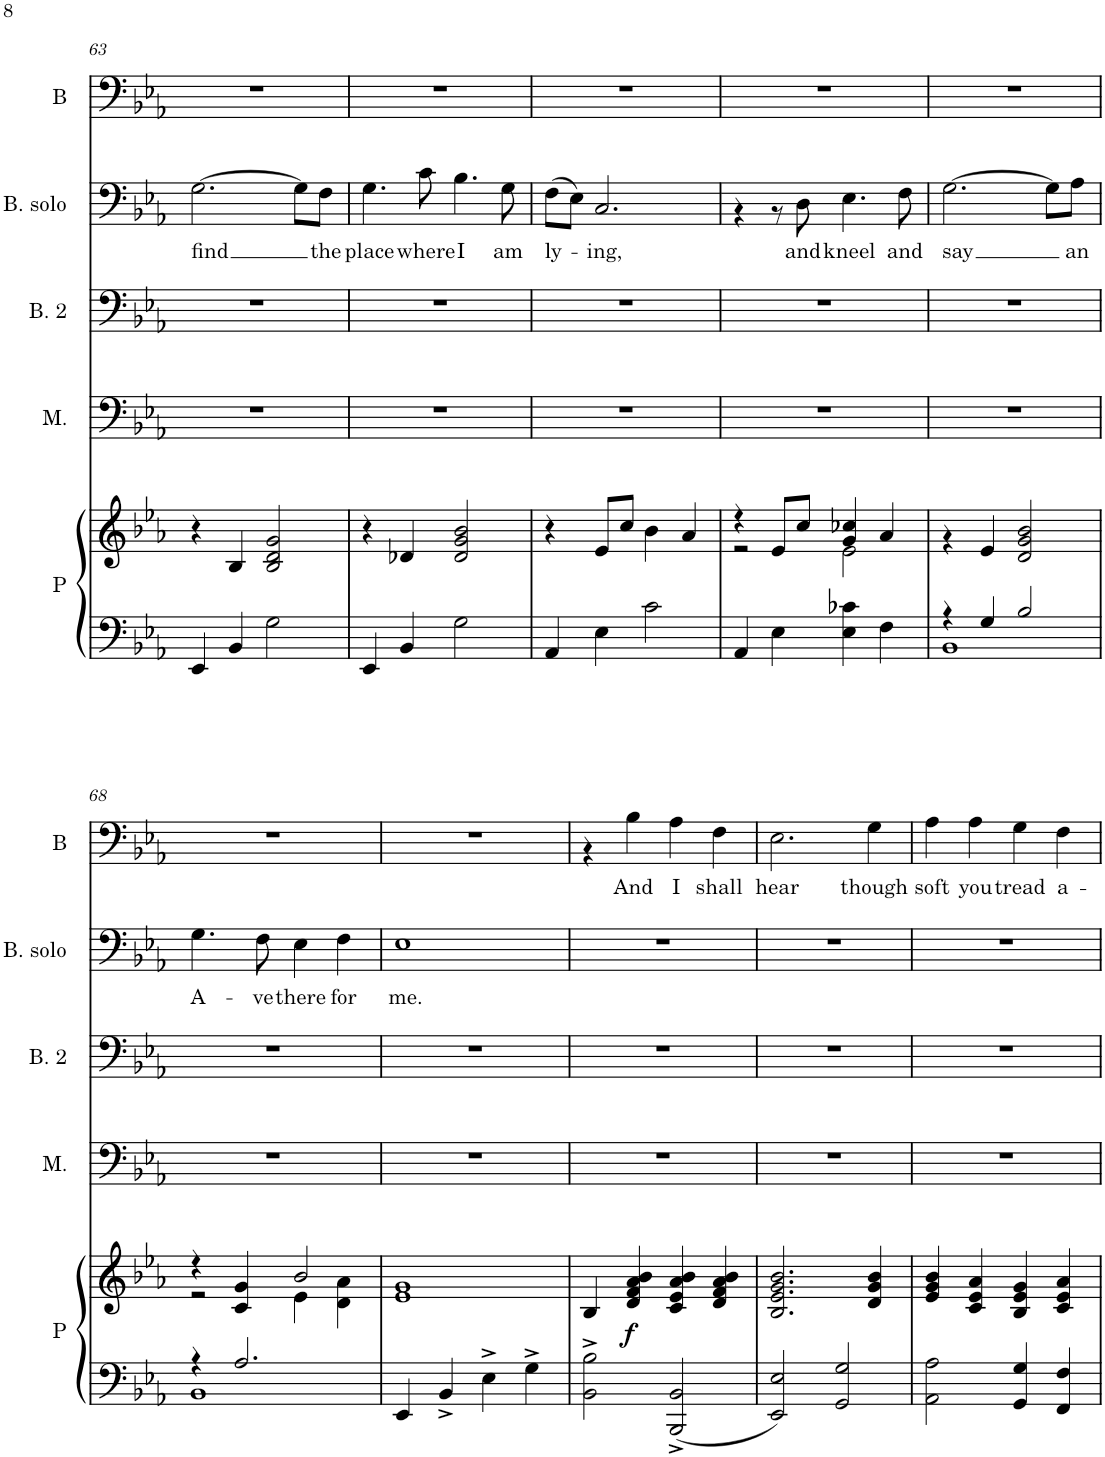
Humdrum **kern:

**kern	**kern	**dynam	**kern	**kern	**kern	**text	**kern	**text
*part5	*part5	*part5	*part4	*part3	*part2	*part2	*part1	*part1
*staff6	*staff5	*staff5/6	*staff4	*staff3	*staff2	*staff2	*staff1	*staff1
*I"Piano	*	*	*I"Men	*I"Bass 2	*I"Bass solo	*	*I"Bass	*
*I'P	*	*	*I'M.	*I'B. 2	*I'B. solo	*	*I'B	*
!!LO:PB:g=z
*clefF4	*clefG2	*	*clefF4	*clefF4	*clefF4	*	*clefF4	*
*k[b-e-a-]	*k[b-e-a-]	*	*k[b-e-a-]	*k[b-e-a-]	*k[b-e-a-]	*	*k[b-e-a-]	*
*M4/4	*M4/4	*	*M4/4	*M4/4	*M4/4	*	*M4/4	*
=63	=63	=63	=63	=63	=63	=63	=63	=63
*	*	*	*	*	*^	*	*	*
!	!	!	!	!	!	!	!LO:LY:b	!	!
4EE-/	4r	.	1r	1r	1ryy	[>2.G\	find	1r	.
4BB-/	4B-/	.	.	.	.	.	.	.	.
2G\	2B-/ 2d/ 2g/	.	.	.	.	.	.	.	.
.	.	.	.	.	.	8G\L]	.	.	.
!	!	!	!	!	!	!	!LO:LY:b	!	!
.	.	.	.	.	.	8F\J	the	.	.
=64	=64	=64	=64	=64	=64	=64	=64	=64	=64
!	!	!	!	!	!	!	!LO:LY:b	!	!
4EE-/	4r	.	1r	1r	1ryy	4.G\	place	1r	.
4BB-/	4d-X/	.	.	.	.	.	.	.	.
!	!	!	!	!	!	!	!LO:LY:b	!	!
.	.	.	.	.	.	8c\	where	.	.
!	!	!	!	!	!	!	!LO:LY:b	!	!
2G\	2d-/ 2g/ 2b-/	.	.	.	.	4.B-\	I	.	.
!	!	!	!	!	!	!	!LO:LY:b	!	!
.	.	.	.	.	.	8G\	am	.	.
=65	=65	=65	=65	=65	=65	=65	=65	=65	=65
!	!	!	!	!	!	!	!LO:LY:b	!	!
4AA-/	4r	.	1r	1r	1ryy	(>8F\L	ly-	1r	.
.	.	.	.	.	.	8E-\J)	.	.	.
!	!	!	!	!	!	!	!LO:LY:b	!	!
4E-\	8e-/L	.	.	.	.	2.C/	-ing,	.	.
.	8cc/J	.	.	.	.	.	.	.	.
2c\	4b-\	.	.	.	.	.	.	.	.
.	4a-/	.	.	.	.	.	.	.	.
=66	=66	=66	=66	=66	=66	=66	=66	=66	=66
*	*^	*	*	*	*	*	*	*	*
4AA-/	4r	2r	.	1r	1r	1ryy	4r	.	1r	.
4E-\	8e-/L	.	.	.	.	.	8r	.	.	.
!	!	!	!	!	!	!	!	!LO:LY:b	!	!
.	8cc/J	.	.	.	.	.	8D\	and	.	.
!	!	!	!	!	!	!	!	!LO:LY:b	!	!
4E-\ 4c-X\	4g/ 4cc-X/	2e-\	.	.	.	.	4.E-\	kneel	.	.
4F\	4a-/	.	.	.	.	.	.	.	.	.
!	!	!	!	!	!	!	!	!LO:LY:b	!	!
.	.	.	.	.	.	.	8F\	and	.	.
=67	=67	=67	=67	=67	=67	=67	=67	=67	=67	=67
*^	*	*	*	*	*	*	*	*	*	*
!	!	!	!	!	!	!	!	!	!LO:LY:b	!	!
4r	1BB-	1ryy	4r	.	1r	1r	1ryy	[>2.G\	say	1r	.
4G/	.	.	4e-/	.	.	.	.	.	.	.	.
2B-/	.	.	2d/ 2g/ 2b-/	.	.	.	.	.	.	.	.
.	.	.	.	.	.	.	.	8G\L]	.	.	.
!	!	!	!	!	!	!	!	!	!LO:LY:b	!	!
.	.	.	.	.	.	.	.	8A-\J	an	.	.
!!LO:LB:g=z
=68	=68	=68	=68	=68	=68	=68	=68	=68	=68	=68	=68
!	!	!	!	!	!	!	!	!	!LO:LY:b	!	!
4r	1BB-	4r	2r	.	1r	1r	1ryy	4.G\	A-	1r	.
2.A-/	.	4c/ 4g/	.	.	.	.	.	.	.	.	.
!	!	!	!	!	!	!	!	!	!LO:LY:b	!	!
.	.	.	.	.	.	.	.	8F\	-ve	.	.
!	!	!	!	!	!	!	!	!	!LO:LY:b	!	!
.	.	2b-/	4e-\	.	.	.	.	4E-\	there	.	.
!	!	!	!	!	!	!	!	!	!LO:LY:b	!	!
.	.	.	4d\ 4a-\	.	.	.	.	4F\	for	.	.
*v	*v	*	*	*	*	*	*	*	*	*	*
=69	=69	=69	=69	=69	=69	=69	=69	=69	=69	=69
!	!	!	!	!	!	!	!	!LO:LY:b	!	!
*	*v	*v	*	*	*	*	*	*	*	*
4EE-/	1e- 1g	.	1r	1r	1ryy	1E-	me.	1r	.
4BB-^</	.	.	.	.	.	.	.	.	.
4E-^>\	.	.	.	.	.	.	.	.	.
4G^>\	.	.	.	.	.	.	.	.	.
*	*	*	*	*	*v	*v	*	*	*
=70	=70	=70	=70	=70	=70	=70	=70	=70
*	*	*	*	*	*	*	*^	*
2BB-\^> 2B-\^>	4B-/	.	1r	1r	1r	.	1ryy	4r	.
!	!	!LO:DY:b	!	!	!	!	!	!	!LO:LY:b
.	4d/ 4f/ 4a-/ 4b-/	f	.	.	.	.	.	4B-\	And
!	!	!	!	!	!	!	!	!	!LO:LY:b
2BBB-/^< 2BB-/^<	4c/ 4e-/ 4a-/ 4b-/	.	.	.	.	.	.	4A-\	I
!	!	!	!	!	!	!	!	!	!LO:LY:b
.	4d/ 4f/ 4a-/ 4b-/	.	.	.	.	.	.	4F\	shall
=71	=71	=71	=71	=71	=71	=71	=71	=71	=71
!	!	!	!	!	!	!	!	!	!LO:LY:b
2EE-/ 2E-/	2.B-/ 2.e-/ 2.g/ 2.b-/	.	1r	1r	1r	.	1ryy	2.E-\	hear
2GG/ 2G/	.	.	.	.	.	.	.	.	.
!	!	!	!	!	!	!	!	!	!LO:LY:b
.	4d/ 4g/ 4b-/	.	.	.	.	.	.	4G\	though
=72	=72	=72	=72	=72	=72	=72	=72	=72	=72
!	!	!	!	!	!	!	!	!	!LO:LY:b
2AA-\ 2A-\	4e-/ 4g/ 4b-/	.	1r	1r	1r	.	1ryy	4A-\	soft
!	!	!	!	!	!	!	!	!	!LO:LY:b
.	4c/ 4e-/ 4a-/	.	.	.	.	.	.	4A-\	you
!	!	!	!	!	!	!	!	!	!LO:LY:b
4GG/ 4G/	4B-/ 4e-/ 4g/	.	.	.	.	.	.	4G\	tread
!	!	!	!	!	!	!	!	!	!LO:LY:b
4FF/ 4F/	4c/ 4e-/ 4a-/	.	.	.	.	.	.	4F\	a-
*	*	*	*	*	*	*	*v	*v	*
=	=	=	=	=	=	=	=	=
*-	*-	*-	*-	*-	*-	*-	*-	*-
